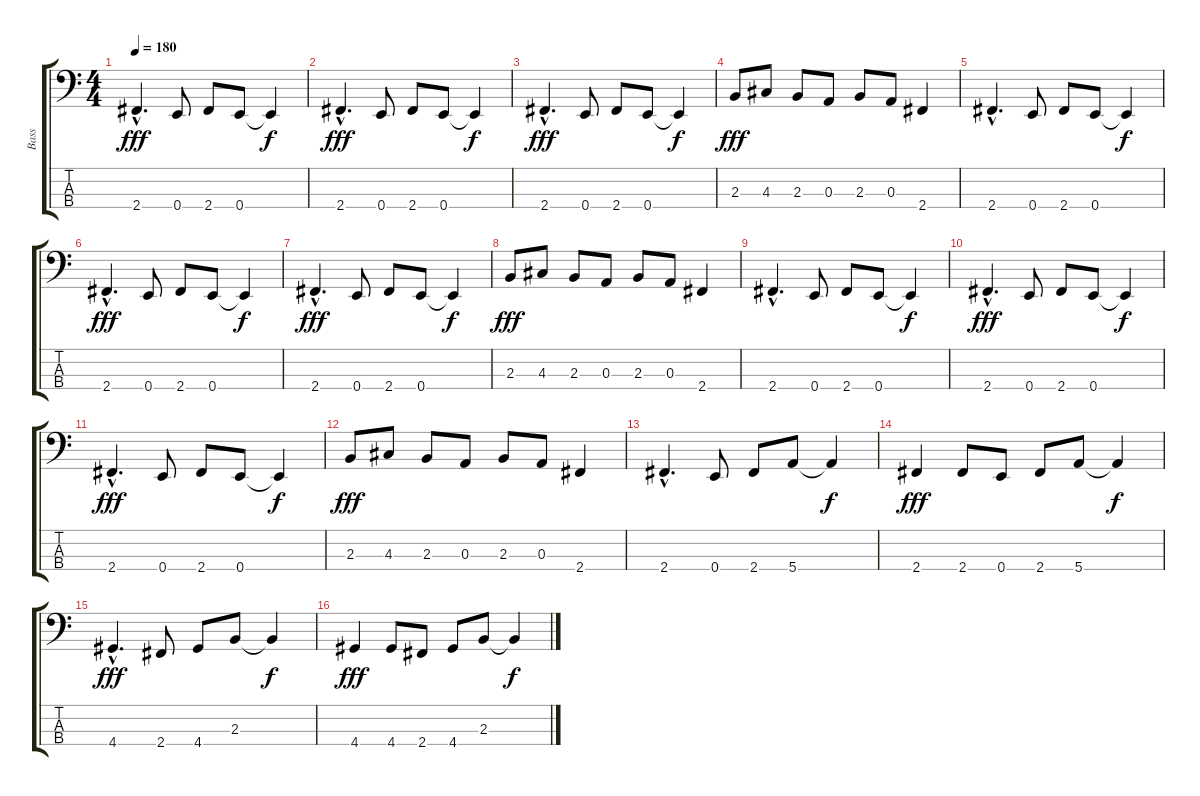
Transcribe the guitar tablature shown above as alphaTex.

\track ("Bass" "Bass") {instrument electricbassfinger}
\staff {score tabs}
\tuning (G2 D2 A1 E1) {hide}
\ts (4 4)
\tempo 180
\clef f4
\ks c
2.4{hac}.4{d dy fff} 0.4.8 2.4.8 0.4.8 0.4{t}.4{dy f} |
2.4{hac}.4{d dy fff} 0.4.8 2.4.8 0.4.8 0.4{t}.4{dy f} |
2.4{hac}.4{d dy fff} 0.4.8 2.4.8 0.4.8 0.4{t}.4{dy f} |
2.3.8{dy fff} 4.3.8 2.3.8 0.3.8 2.3.8 0.3.8 2.4.4 |
2.4{hac}.4{d} 0.4.8 2.4.8 0.4.8 0.4{t}.4{dy f} |
2.4{hac}.4{d dy fff} 0.4.8 2.4.8 0.4.8 0.4{t}.4{dy f} |
2.4{hac}.4{d dy fff} 0.4.8 2.4.8 0.4.8 0.4{t}.4{dy f} |
2.3.8{dy fff} 4.3.8 2.3.8 0.3.8 2.3.8 0.3.8 2.4.4 |
2.4{hac}.4{d} 0.4.8 2.4.8 0.4.8 0.4{t}.4{dy f} |
2.4{hac}.4{d dy fff} 0.4.8 2.4.8 0.4.8 0.4{t}.4{dy f} |
2.4{hac}.4{d dy fff} 0.4.8 2.4.8 0.4.8 0.4{t}.4{dy f} |
2.3.8{dy fff} 4.3.8 2.3.8 0.3.8 2.3.8 0.3.8 2.4.4 |
2.4{hac}.4{d} 0.4.8 2.4.8 5.4.8 5.4{t}.4{dy f} |
2.4.4{dy fff} 2.4.8 0.4.8 2.4.8 5.4.8 5.4{t}.4{dy f} |
4.4{hac}.4{d dy fff} 2.4.8 4.4.8 2.3.8 2.3{t}.4{dy f} |
4.4.4{dy fff} 4.4.8 2.4.8 4.4.8 2.3.8 2.3{t}.4{dy f}
